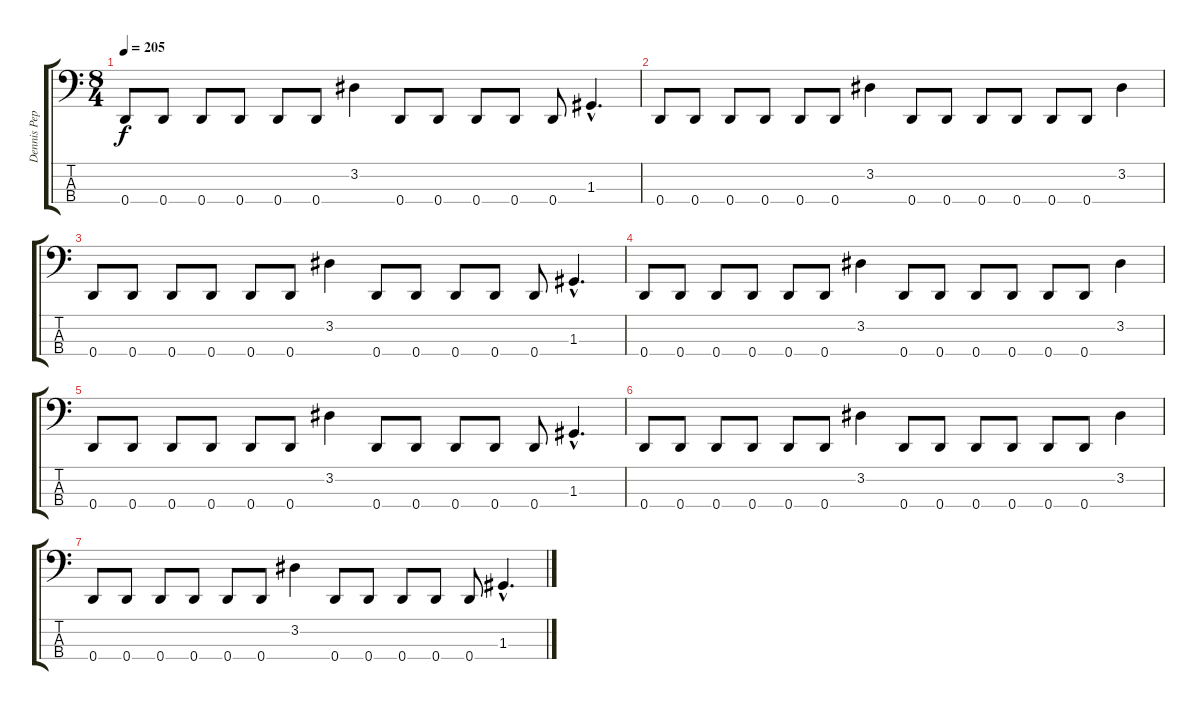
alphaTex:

\track ("Dennis Pepa - Bass" "Dennis Pep") {instrument electricbasspick}
\staff {score tabs}
\tuning (F2 C2 G1 D1) {hide}
\ts (8 4)
\tempo 205
\clef f4
\ks c
0.4.8{dy f} 0.4.8 0.4.8 0.4.8 0.4.8 0.4.8 3.2.4 0.4.8 0.4.8 0.4.8 0.4.8 0.4.8 1.3{hac}.4{d} |
0.4.8 0.4.8 0.4.8 0.4.8 0.4.8 0.4.8 3.2.4 0.4.8 0.4.8 0.4.8 0.4.8 0.4.8 0.4.8 3.2.4 |
0.4.8 0.4.8 0.4.8 0.4.8 0.4.8 0.4.8 3.2.4 0.4.8 0.4.8 0.4.8 0.4.8 0.4.8 1.3{hac}.4{d} |
0.4.8 0.4.8 0.4.8 0.4.8 0.4.8 0.4.8 3.2.4 0.4.8 0.4.8 0.4.8 0.4.8 0.4.8 0.4.8 3.2.4 |
0.4.8 0.4.8 0.4.8 0.4.8 0.4.8 0.4.8 3.2.4 0.4.8 0.4.8 0.4.8 0.4.8 0.4.8 1.3{hac}.4{d} |
0.4.8 0.4.8 0.4.8 0.4.8 0.4.8 0.4.8 3.2.4 0.4.8 0.4.8 0.4.8 0.4.8 0.4.8 0.4.8 3.2.4 |
0.4.8 0.4.8 0.4.8 0.4.8 0.4.8 0.4.8 3.2.4 0.4.8 0.4.8 0.4.8 0.4.8 0.4.8 1.3{hac}.4{d}
